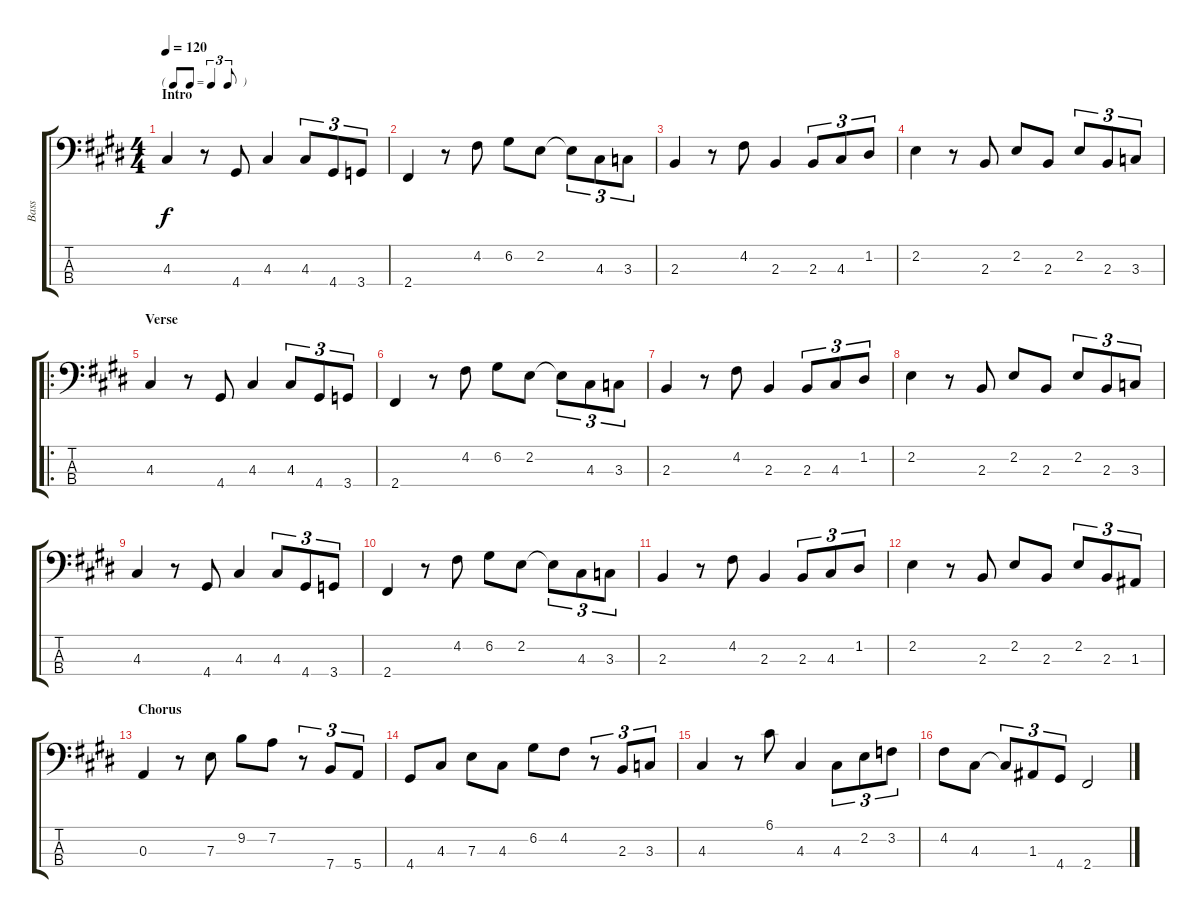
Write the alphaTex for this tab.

\track ("Bass" "Bass") {instrument fretlessbass}
\staff {score tabs}
\tuning (G2 D2 A1 E1) {hide}
\ts (4 4)
\tf triplet8th
\section ("" "Intro")
\tempo 120
\clef f4
\ks e
4.3.4{dy f instrument fretlessbass} r.8 4.4.8 4.3.4 4.3.8{tu (3 2)} 4.4.8{tu (3 2)} 3.4.8{tu (3 2)} |
2.4.4 r.8 4.2.8 6.2.8 2.2.8 2.2{t}.8{tu (3 2)} 4.3.8{tu (3 2)} 3.3.8{tu (3 2)} |
2.3.4 r.8 4.2.8 2.3.4 2.3.8{tu (3 2)} 4.3.8{tu (3 2)} 1.2.8{tu (3 2)} |
2.2.4 r.8 2.3.8 2.2.8 2.3.8 2.2.8{tu (3 2)} 2.3.8{tu (3 2)} 3.3.8{tu (3 2)} |
\ro
\section ("" "Verse")
4.3.4 r.8 4.4.8 4.3.4 4.3.8{tu (3 2)} 4.4.8{tu (3 2)} 3.4.8{tu (3 2)} |
2.4.4 r.8 4.2.8 6.2.8 2.2.8 2.2{t}.8{tu (3 2)} 4.3.8{tu (3 2)} 3.3.8{tu (3 2)} |
2.3.4 r.8 4.2.8 2.3.4 2.3.8{tu (3 2)} 4.3.8{tu (3 2)} 1.2.8{tu (3 2)} |
2.2.4 r.8 2.3.8 2.2.8 2.3.8 2.2.8{tu (3 2)} 2.3.8{tu (3 2)} 3.3.8{tu (3 2)} |
4.3.4 r.8 4.4.8 4.3.4 4.3.8{tu (3 2)} 4.4.8{tu (3 2)} 3.4.8{tu (3 2)} |
2.4.4 r.8 4.2.8 6.2.8 2.2.8 2.2{t}.8{tu (3 2)} 4.3.8{tu (3 2)} 3.3.8{tu (3 2)} |
2.3.4 r.8 4.2.8 2.3.4 2.3.8{tu (3 2)} 4.3.8{tu (3 2)} 1.2.8{tu (3 2)} |
2.2.4 r.8 2.3.8 2.2.8 2.3.8 2.2.8{tu (3 2)} 2.3.8{tu (3 2)} 1.3.8{tu (3 2)} |
\section ("" "Chorus")
0.3.4 r.8 7.3.8 9.2.8 7.2.8 r.8{tu (3 2)} 7.4.8{tu (3 2)} 5.4.8{tu (3 2)} |
4.4.8 4.3.8 7.3.8 4.3.8 6.2.8 4.2.8 r.8{tu (3 2)} 2.3.8{tu (3 2)} 3.3.8{tu (3 2)} |
4.3.4 r.8 6.1.8 4.3.4 4.3.8{tu (3 2)} 2.2.8{tu (3 2)} 3.2.8{tu (3 2)} |
4.2.8 4.3.8 4.3{t}.8{tu (3 2)} 1.3.8{tu (3 2)} 4.4.8{tu (3 2)} 2.4.2
